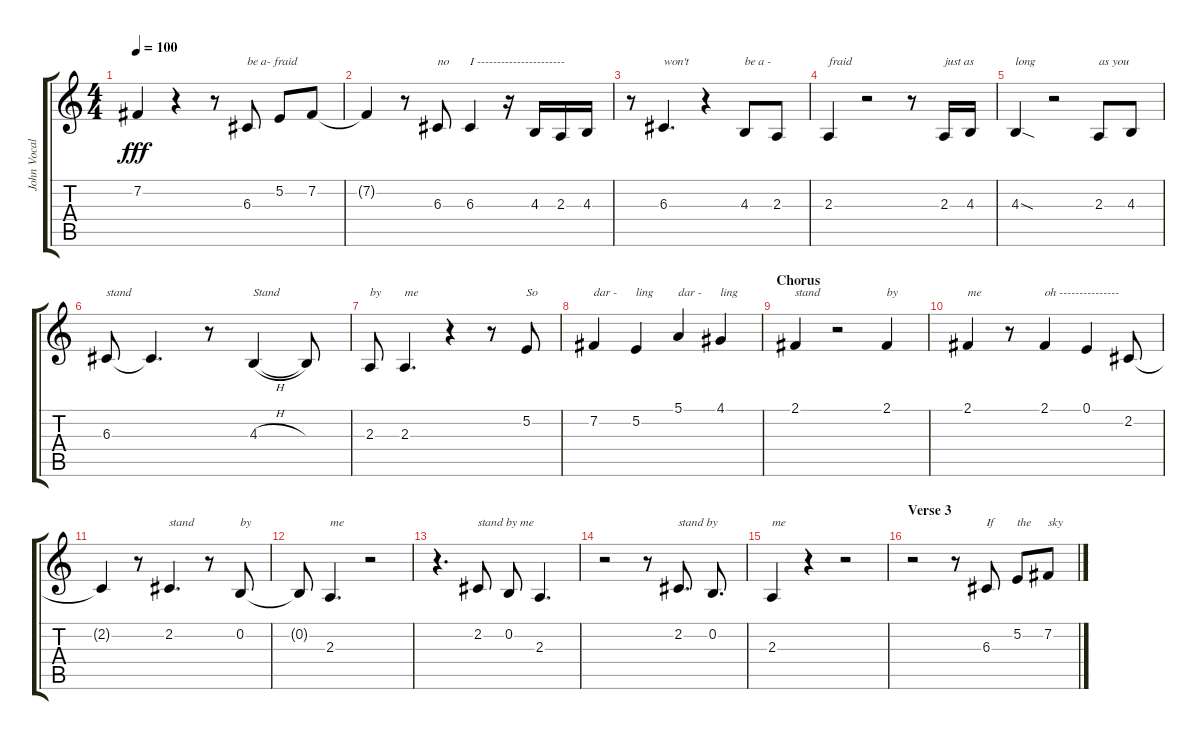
\track ("John Vocal" "John Vocal") {instrument tenorsax}
\staff {score tabs}
\tuning (E4 B3 G3 D3 A2 E2) {hide}
\ts (4 4)
\tempo 100
\clef g2
\ks c
7.2{t}.4{dy fff} r.4 r.8 6.3.8{txt "be a- fraid"} 5.2.8 7.2.8 |
7.2{t}.4 r.8 6.3.8{txt "no"} 6.3.4{txt "I ----------------------"} r.16 4.3.16 2.3.16 4.3.16 |
r.8 6.3.4{d txt "won't"} r.4 4.3.8{txt "be a -"} 2.3.8 |
2.3.4{txt "fraid"} r.2 r.8 2.3.16{txt "just as"} 4.3.16 |
4.3{sod}.4{txt "long"} r.2 2.3.8{txt "as you"} 4.3.8 |
6.3.8{txt "stand"} 6.3{t}.4{d} r.8 4.3{h}.4{txt "Stand"} 4.3{t}.8 |
2.3.8{txt "by"} 2.3.4{d txt "me"} r.4 r.8 5.2.8{txt "So"} |
7.2.4{txt "dar -"} 5.2.4{txt "ling"} 5.1.4{txt "dar -"} 4.1.4{txt "ling"} |
\section ("" "Chorus")
2.1.4{txt "stand"} r.2 2.1.4{txt "by"} |
2.1.4{txt "me"} r.8 2.1.4{txt "oh ---------------"} 0.1.4 2.2.8 |
2.2{t}.4 r.8 2.2.4{d txt "stand"} r.8 0.2.8{txt "by"} |
0.2{t}.8 2.3.4{d txt "me"} r.2 |
r.4{d} 2.2.8{txt "stand by me"} 0.2.8 2.3.4{d} |
r.2 r.8 2.2.8{d txt "stand by"} 0.2.8{d} |
2.3.4{txt "me"} r.4 r.2 |
\section ("" "Verse 3")
r.2 r.8 6.3.8{txt "If"} 5.2.8{txt "the"} 7.2.8{txt "sky"}
